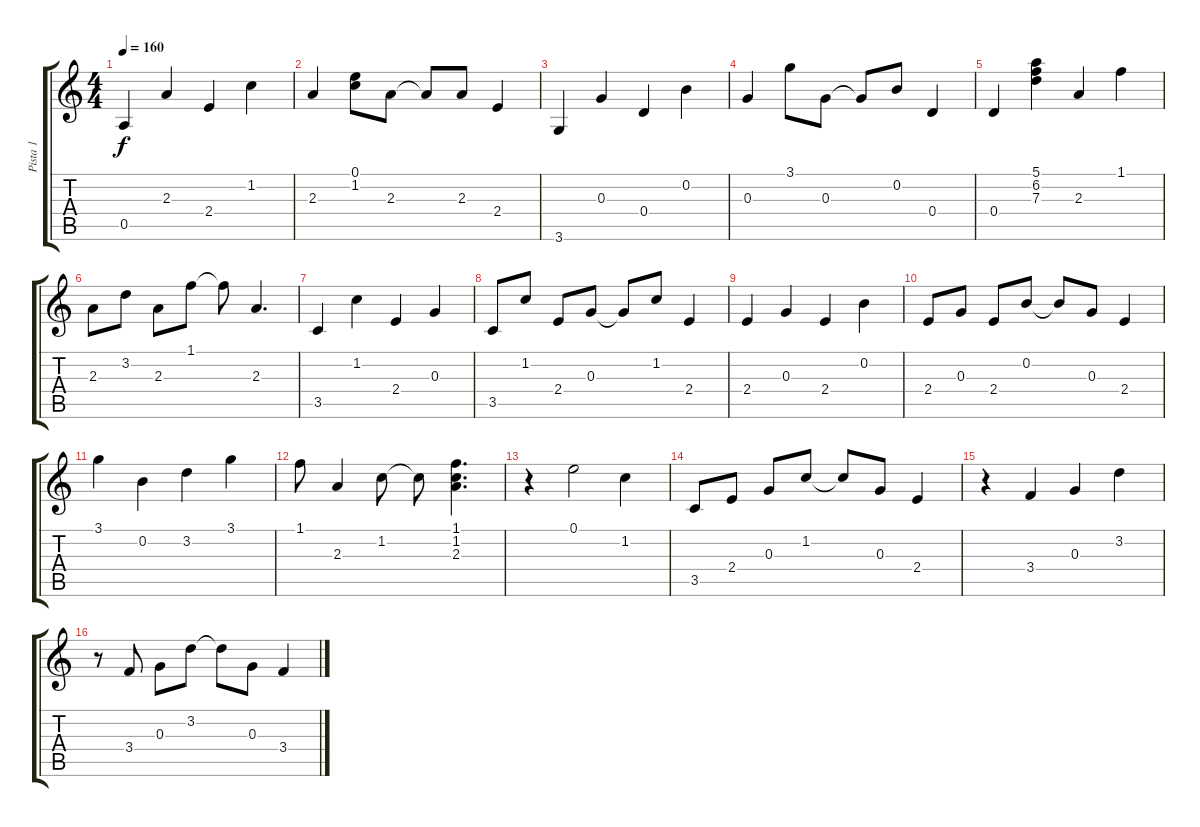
\track ("Pista 1" "Pista 1") {instrument acousticguitarnylon}
\staff {score tabs}
\tuning (E4 B3 G3 D3 A2 E2) {hide}
\ts (4 4)
\tempo 160
\clef g2
\ks c
0.5.4{dy f} 2.3.4 2.4.4 1.2.4 |
2.3.4 (0.1 1.2).8 2.3.8 2.3{t}.8 2.3.8 2.4.4 |
3.6.4 0.3.4 0.4.4 0.2.4 |
0.3.4 3.1.8 0.3.8 0.3{t}.8 0.2.8 0.4.4 |
0.4.4 (5.1 6.2 7.3).4 2.3.4 1.1.4 |
2.3.8 3.2.8 2.3.8 1.1.8 1.1{t}.8 2.3.4{d} |
3.5.4 1.2.4 2.4.4 0.3.4 |
3.5.8 1.2.8 2.4.8 0.3.8 0.3{t}.8 1.2.8 2.4.4 |
2.4.4 0.3.4 2.4.4 0.2.4 |
2.4.8 0.3.8 2.4.8 0.2.8 0.2{t}.8 0.3.8 2.4.4 |
3.1.4 0.2.4 3.2.4 3.1.4 |
1.1.8 2.3.4 1.2.8 1.2{t}.8 (1.1 1.2 2.3).4{d} |
r.4 0.1.2 1.2.4 |
3.5.8 2.4.8 0.3.8 1.2.8 1.2{t}.8 0.3.8 2.4.4 |
r.4 3.4.4 0.3.4 3.2.4 |
r.8 3.4.8 0.3.8 3.2.8 3.2{t}.8 0.3.8 3.4.4
